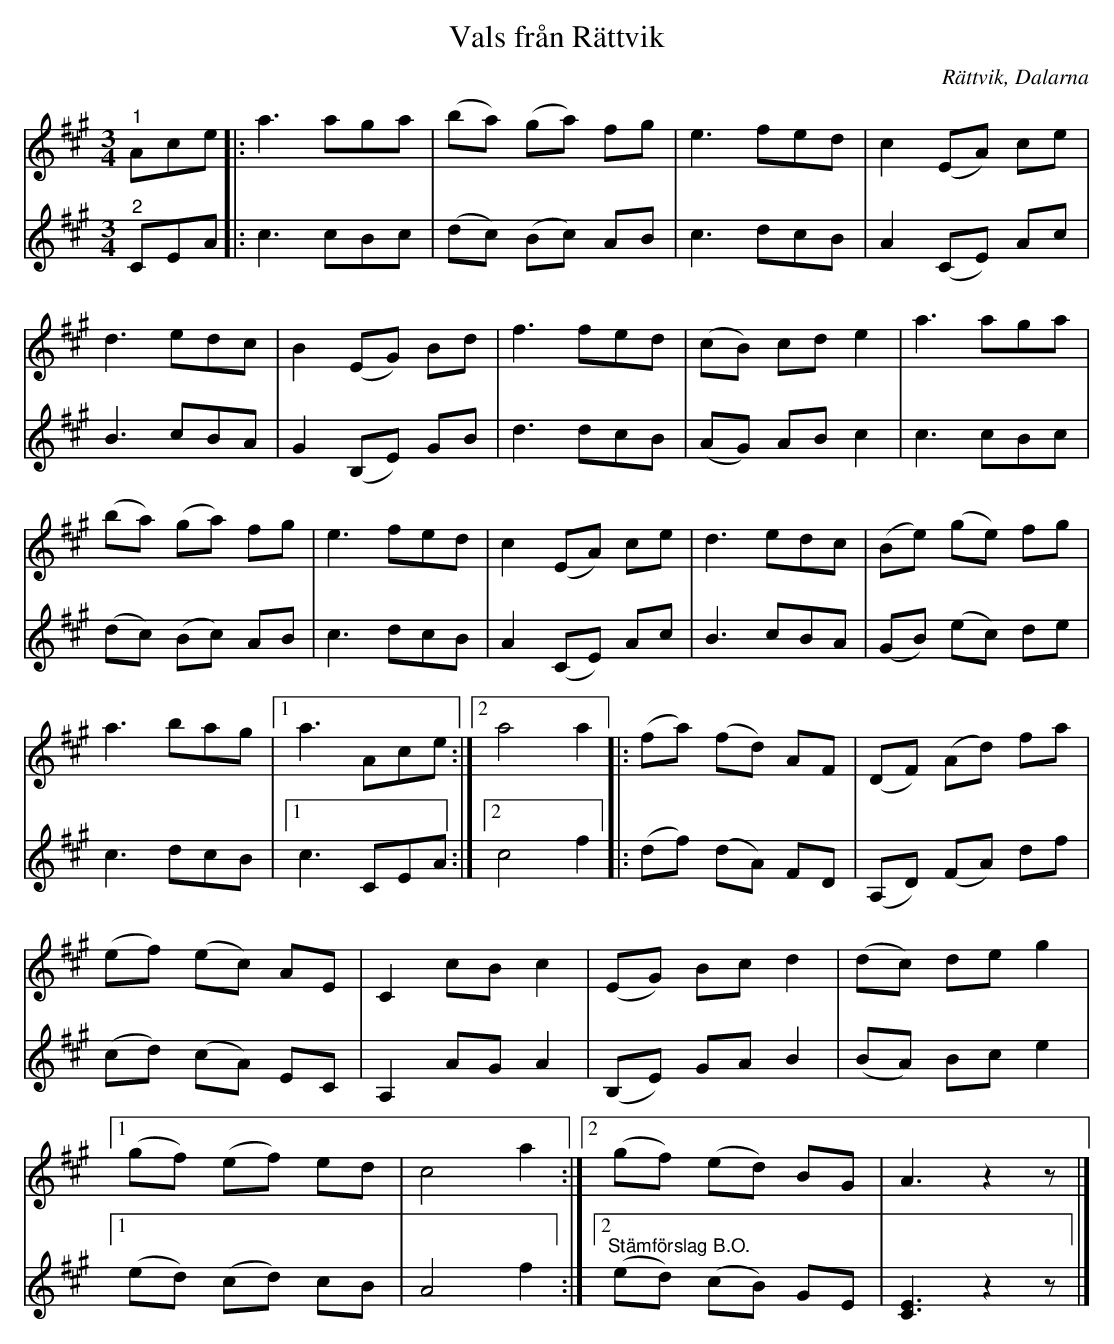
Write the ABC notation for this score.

X:1
T:Vals från Rättvik
O:Rättvik, Dalarna
L:1/8
M:3/4
K:A
V:1
"^1" Ace |: a3 aga | (ba) (ga) fg | e3 fed | c2 (EA) ce |
d3 edc | B2 (EG) Bd | f3 fed | (cB) cd e2 | a3 aga |
(ba) (ga) fg | e3 fed | c2 (EA) ce | d3 edc | (Be) (ge) fg |
a3 bag |1 a3 Ace :|2 a4 a2 |: (fa) (fd) AF | (DF) (Ad) fa |
(ef) (ec) AE | C2 cB c2 | (EG) Bc d2 | (dc) de g2 |1
(gf) (ef) ed | c4 a2 :|2 (gf) (ed) BG | A3 z2 z |]
V:2
"^2" CEA |: c3 cBc | (dc) (Bc) AB | c3 dcB | A2 (CE) Ac |
B3 cBA | G2 (B,E) GB | d3 dcB | (AG) AB c2 | c3 cBc |
(dc) (Bc) AB | c3 dcB | A2 (CE) Ac | B3 cBA | (GB) (ec) de |
c3 dcB |1 c3 CEA :|2 c4 f2 |: (df) (dA) FD | (A,D) (FA) df |
(cd) (cA) EC | A,2 AG A2 | (B,E) GA B2 | (BA) Bc e2 |1
(ed) (cd) cB | A4 f2 :|2"^Stämförslag B.O." (ed) (cB) GE | [CE]3 z2 z |]
